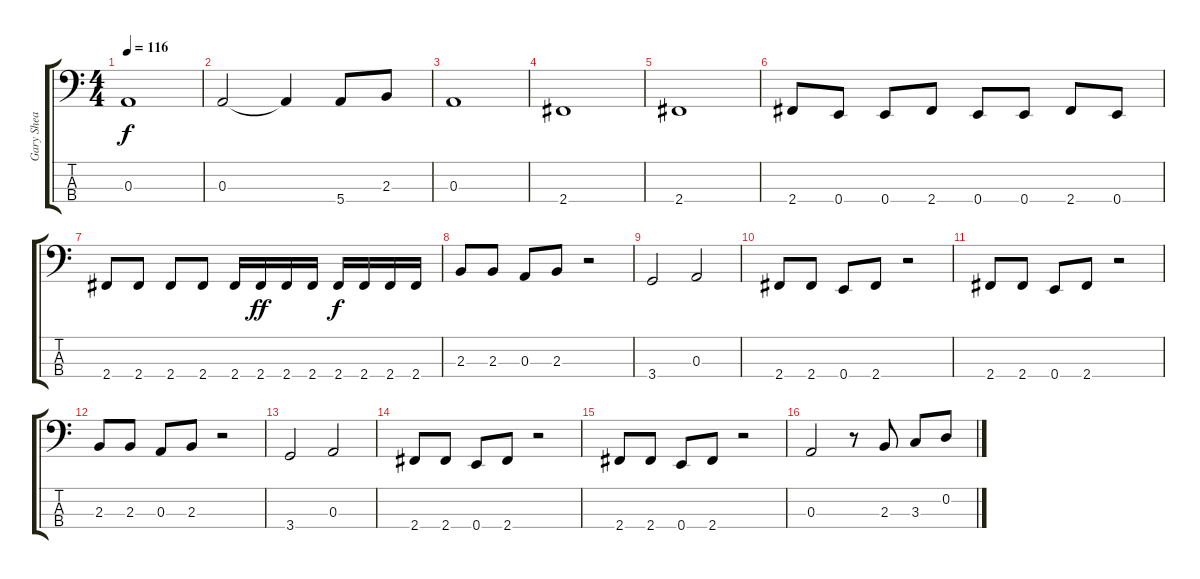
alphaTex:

\track ("Gary Shea" "Gary Shea") {instrument electricbasspick}
\staff {score tabs}
\tuning (G2 D2 A1 E1) {hide}
\ts (4 4)
\tempo 116
\clef f4
\ks c
0.3.1{dy f} |
0.3.2 0.3{t}.4 5.4.8 2.3.8 |
0.3.1 |
2.4.1 |
2.4.1 |
2.4.8 0.4.8 0.4.8 2.4.8 0.4.8 0.4.8 2.4.8 0.4.8 |
2.4.8 2.4.8 2.4.8 2.4.8 2.4.16 2.4.16{dy ff} 2.4.16 2.4.16 2.4.16{dy f} 2.4.16 2.4.16 2.4.16 |
2.3.8 2.3.8 0.3.8 2.3.8 r.2 |
3.4.2 0.3.2 |
2.4.8 2.4.8 0.4.8 2.4.8 r.2 |
2.4.8 2.4.8 0.4.8 2.4.8 r.2 |
2.3.8 2.3.8 0.3.8 2.3.8 r.2 |
3.4.2 0.3.2 |
2.4.8 2.4.8 0.4.8 2.4.8 r.2 |
2.4.8 2.4.8 0.4.8 2.4.8 r.2 |
0.3.2 r.8 2.3.8 3.3.8 0.2.8
